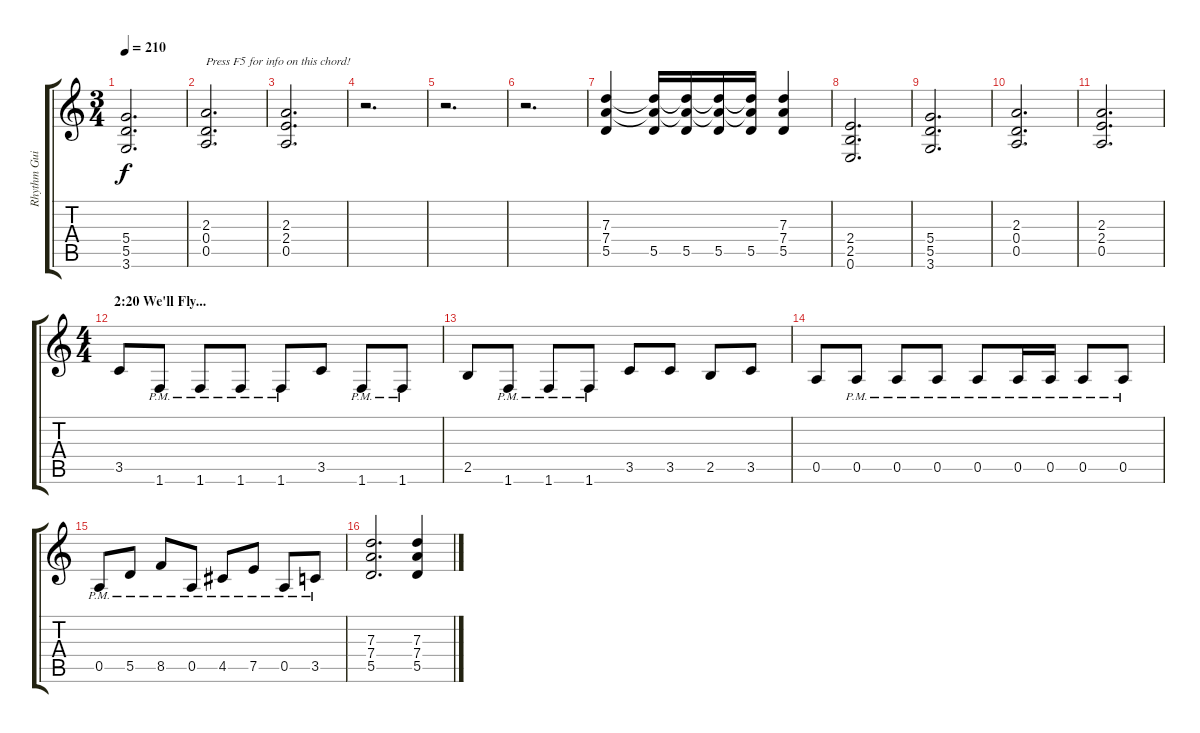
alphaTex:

\track ("Rhythm Guitar Right" "Rhythm Gui") {instrument distortionguitar}
\staff {score tabs}
\tuning (E4 B3 G3 D3 A2 E2) {hide}
\ts (3 4)
\tempo 210
\clef g2
\ks c
(5.4 5.5 3.6).2{d dy f} |
(2.3 0.4 0.5).2{d txt "Press F5 for info on this chord!"} |
(2.3 2.4 0.5).2{d} |
r.2{d} |
r.2{d} |
r.2{d} |
(7.3 7.4 5.5).4 (7.3{t} 7.4{t} 5.5).16 (7.3{t} 7.4{t} 5.5).16 (7.3{t} 7.4{t} 5.5).16 (7.3{t} 7.4{t} 5.5).16 (7.3 7.4 5.5).4 |
(2.4 2.5 0.6).2{d} |
(5.4 5.5 3.6).2{d} |
(2.3 0.4 0.5).2{d} |
(2.3 2.4 0.5).2{d} |
\ts (4 4)
\section ("" "2:20 We'll Fly...")
3.5.8 1.6{pm}.8 1.6{pm}.8 1.6{pm}.8 1.6{pm}.8 3.5.8 1.6{pm}.8 1.6{pm}.8 |
2.5.8 1.6{pm}.8 1.6{pm}.8 1.6{pm}.8 3.5.8 3.5.8 2.5.8 3.5.8 |
0.5.8 0.5{pm}.8 0.5{pm}.8 0.5{pm}.8 0.5{pm}.8 0.5{pm}.16 0.5{pm}.16 0.5{pm}.8 0.5{pm}.8 |
0.5{pm}.8 5.5{pm}.8 8.5{pm}.8 0.5{pm}.8 4.5{pm}.8 7.5{pm}.8 0.5{pm}.8 3.5{pm}.8 |
(7.3 7.4 5.5).2{d} (7.3 7.4 5.5).4
